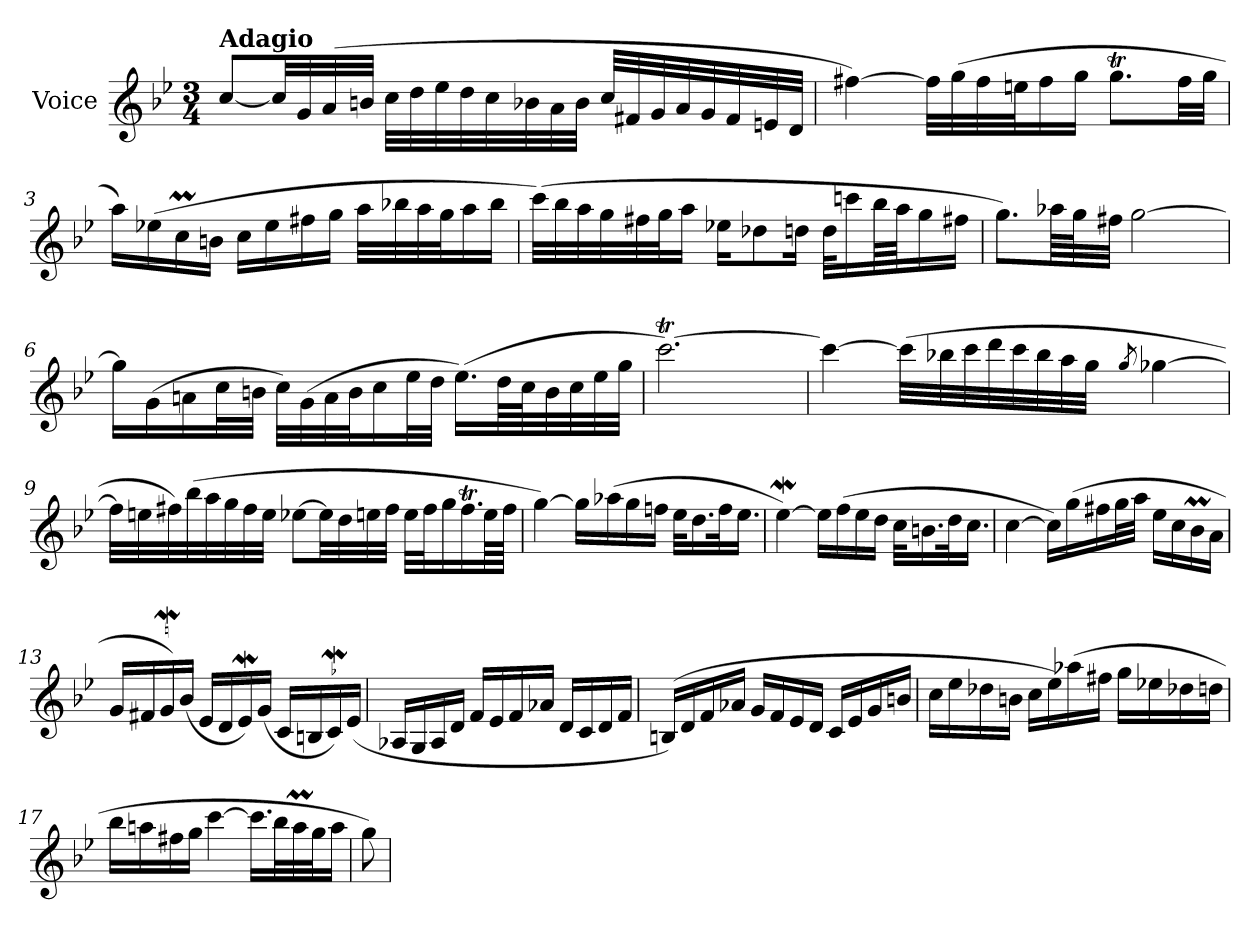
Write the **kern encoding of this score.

**kern
*part1
*staff1
*I"Voice
*I'V
*clefG2
*k[b-e-]
*M3/4
=1
!LO:TX:a:B:t=Adagio
[8cc/L
32cc/LL]
32g/
(>32a/
32bn/JJJ
32cc\LLL
32dd\
32ee-\
32dd\
32cc\
32b-X\
32a\
32b-\JJJ
32cc/LLL
32f#X/
32g/
32a/
32g/
32f#/
32en/
32d/JJJ
=2
[4ff#X\)
32ff#\LLL]
(>32gg\
32ff#\
32een\J
16ff#\
16gg\JJ
8.ggT\L
32ff#\LL
32gg\JJJ
!!LO:LB:g=z
=3
16aa\LL)
(>16ee-X\
16ccM\
16bn\JJ
16cc\LL
16ee-\
16ff#X\
16gg\JJ
32aa\LLL
32bb-X\
32aa\
32gg\J
16aa\
16bb-\JJ
=4
(>32ccc\LLL)
32bb-\
32aa\
32gg\
32ff#X\
32gg\J
16aa\JJ
16ee-X\KL
8dd-Xi\
16dd\Jk
32dd\KLL
16cccn\
64bb-\LL
64aa\JJ
16gg\
16ff#X\JJ
!!LO:LB:g=z
=5
8.gg\L)
64aa-X\LLL
64gg\J
32ff#X\JJJ
[2gg\
=6
16gg\LL]
(>16g\
16an\
32cc\L
32bn\JJJ
32cc\LLL)
(>32g\
32a\
32b\J
16cc\
32ee-\L
32dd\JJJ
(>16.ee-\LL)
64dd\LL
64cc\J
32b\
32cc\
32ee-\
32gg\JJJ
=7
[2.cccT\)
!!LO:LB:g=z
=8
4ccc\_
(>32ccc\LLL]
32bb-X\
32ccc\
32ddd\
32ccc\
32bb-\
32aa\
32gg\JJJ
8qgg/
[4gg-Xi\
=9
32ff#\LLL]
32een\
32ff#X\)
(>32bb-\
32aa\
32gg\
32ff#\
32ee\JJJ
[8ee-X\L
32ee-\LL]
32dd\
32een\
32ff#\JJJ
32ee\LLL
32ff#\J
16gg\
16.ff#t\
64ee\LL
64ff#\JJJJ
!!LO:LB:g=z
=10
[4gg\)
16gg\LL]
(>16aa-X\
16gg\
16ffn\JJ
32ee-\KLL
16.dd\
32ff\K
16.ee-\JJ
=11
[4ee-w\)
16ee-\LL]
(>16ff\
16ee-\
16dd\JJ
32cc\KLL
16.bn\
32dd\K
16.cc\JJ
=12
[4cc\
16cc\LL])
(>16gg\
16ff#X\
32gg\L
32aa\JJJ
16ee-\LL
16cc\
16b-M\
16a\JJ
!!LO:LB:g=z
=13
16g/LL
16f#X/
16gW/)
(<16b-/JJ
16e-/LL
16d/
16e-w/)
(<16g/JJ
16c/LL
16Bn/
16cW/)
(>16e-/JJ
=14
16A-X/LL
16G/
16A-/
16d/JJ
16f/LL
16e-/
16f/
16a-X/JJ
16d/LL
16c/
16d/
16f/JJ
=15
(>16Bn/LL)
16d/
16f/
16a-X/JJ
16g/LL
16f/
16e-/
16d/JJ
16c/LL
16e-/
16g/
16bn/JJ
!!LO:LB:g=z
=16
16cc\LL
16ee-\
16dd-X\
16bn\JJ
16cc\LL
16ee-\)
(>16aa-X\
16ff#X\JJ
16gg\LL
16ee-X\
16dd-Xi\
16ddn\JJ
=17
16bb-\LL
16aan\
16ff#X\
16gg\JJ
[4ccc\
16.ccc\LL]
32bb-\L
32aam\
32gg\J
16aa\JJ
=18
8gg\)
=
*-
